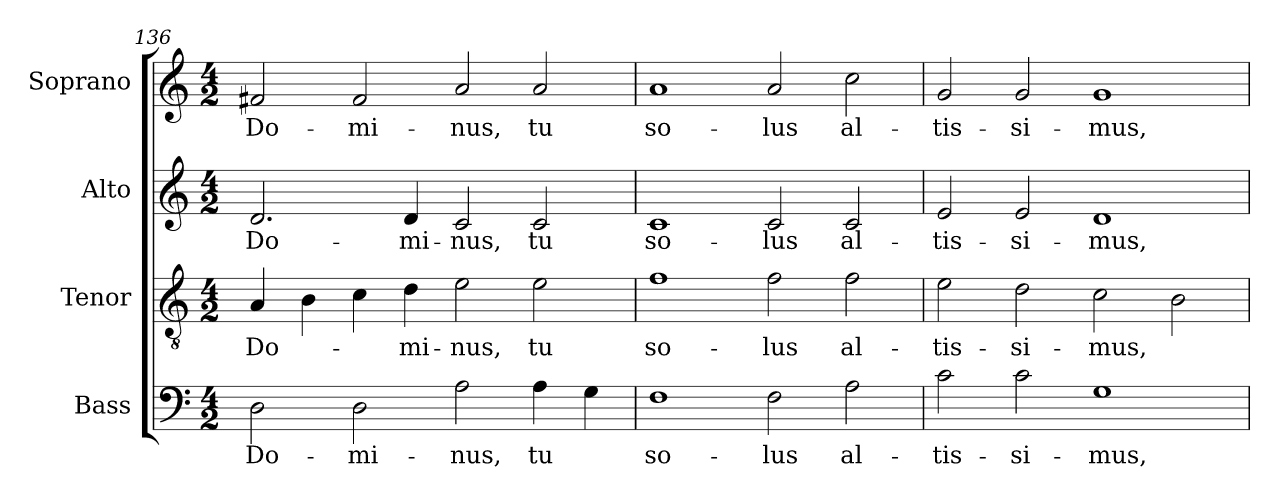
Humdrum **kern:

**kern	**text	**kern	**text	**kern	**text	**kern	**text
*part4	*part4	*part3	*part3	*part2	*part2	*part1	*part1
*staff4	*staff4	*staff3	*staff3	*staff2	*staff2	*staff1	*staff1
*I"Bass	*	*I"Tenor	*	*I"Alto	*	*I"Soprano	*
*clefF4	*	*clefGv2	*	*clefG2	*	*clefG2	*
*k[]	*	*k[]	*	*k[]	*	*k[]	*
*C:	*	*C:	*	*C:	*	*C:	*
*M4/2	*	*M4/2	*	*M4/2	*	*M4/2	*
=136	=136	=136	=136	=136	=136	=136	=136
2D\	Do-	4A/	Do-	2.d/	Do-	2f#X/	Do-
.	.	4B\	.	.	.	.	.
2D\	-mi-	4c\	.	.	.	2f#/	-mi-
.	.	4d\	-mi-	4d/	-mi-	.	.
2A\	-nus,	2e\	-nus,	2c/	-nus,	2a/	-nus,
4A\	tu	2e\	tu	2c/	tu	2a/	tu
4G\	.	.	.	.	.	.	.
!!LO:LB:g=z
=137	=137	=137	=137	=137	=137	=137	=137
1F	so-	1f	so-	1c	so-	1a	so-
2F\	-lus	2f\	-lus	2c/	-lus	2a/	-lus
2A\	al-	2f\	al-	2c/	al-	2cc\	al-
=138	=138	=138	=138	=138	=138	=138	=138
2c\	-tis-	2e\	-tis-	2e/	-tis-	2g/	-tis-
2c\	-si-	2d\	-si-	2e/	-si-	2g/	-si-
1G	-mus,	2c\	-mus,	1d	-mus,	1g	-mus,
.	.	2B\	.	.	.	.	.
=	=	=	=	=	=	=	=
*-	*-	*-	*-	*-	*-	*-	*-
